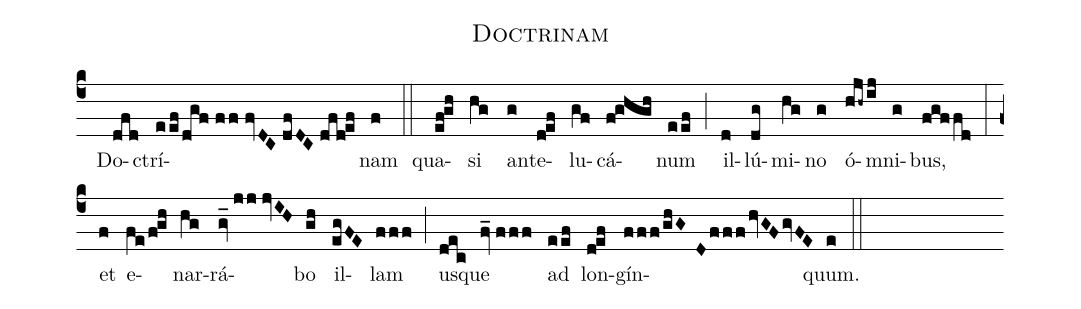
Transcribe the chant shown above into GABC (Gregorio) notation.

name:Doctrinam;
mode:IV;
office-part:Offertoria;
%%
(c4) () Do(dfd)ctrí(eef/dgf//ff//fvDC//dfDC//dfd!ef)nam(f) (::) qua(ef!gh)si(hg) an(g)te(d!ef)lu(gf)cá(f!ghgh)num(eef) (;) il(d)lú(dg)mi(hg)no(g) ó(hjh~ij)mni(g)bus,(fgffd) (:) et(f) e(fe/f!gh)nar(hg)rá(gv_//jj//jvIH)bo(gh) il(egFE)lam(fff) (;) u(dec)sque(fv_//fff) ad(eef) lon(d!ef)gín(fff/ghGD/fff/hvGF/gvFE)quum.(e) (::)
